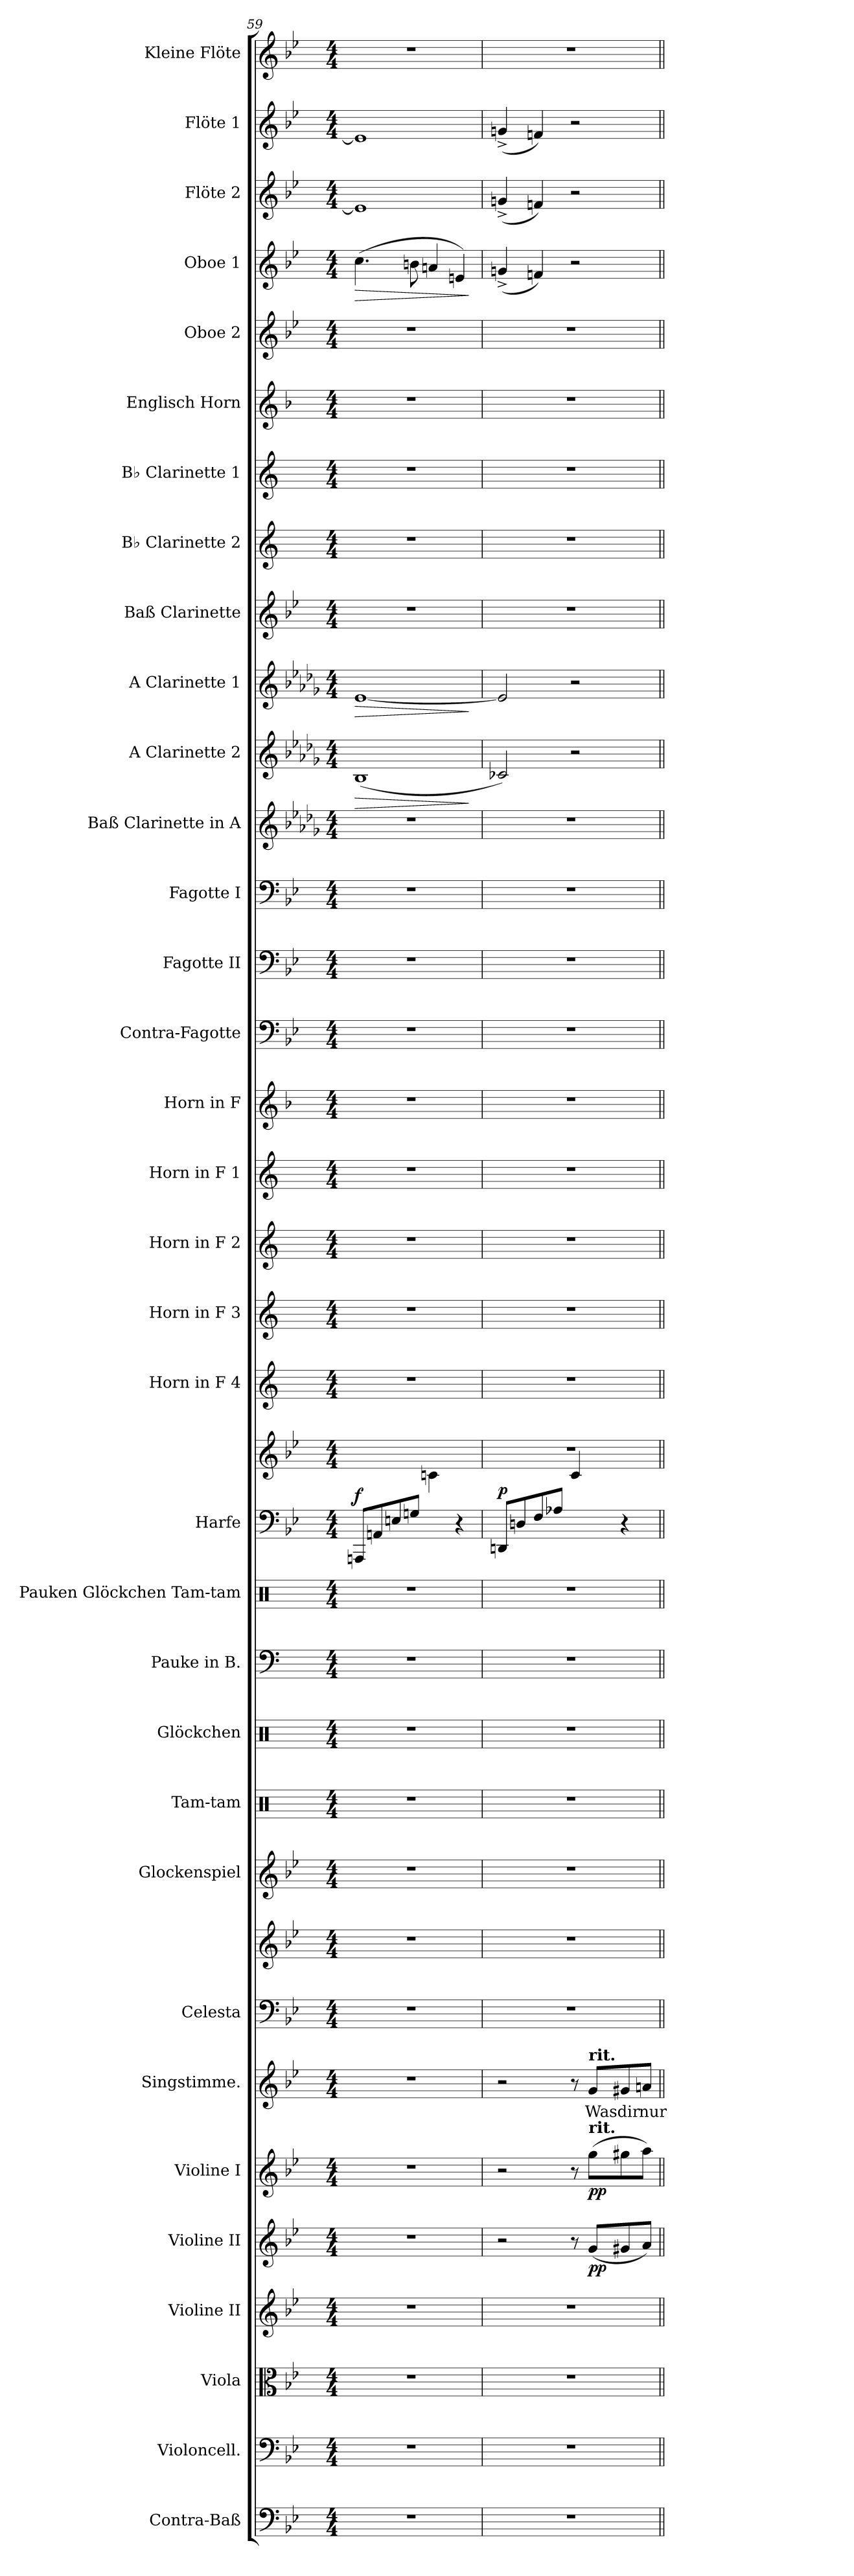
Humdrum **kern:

**kern	**kern	**kern	**kern	**kern	**dynam	**kern	**dynam	**kern	**text	**kern	**kern	**kern	**kern	**kern	**kern	**kern	**kern	**kern	**dynam	**kern	**kern	**kern	**kern	**kern	**kern	**kern	**kern	**kern	**kern	**dynam	**kern	**dynam	**kern	**kern	**kern	**kern	**kern	**kern	**dynam	**kern	**kern	**kern
*part34	*part33	*part32	*part31	*part30	*part30	*part29	*part29	*part28	*part28	*part27	*part27	*part26	*part25	*part24	*part23	*part22	*part21	*part21	*part21	*part20	*part19	*part18	*part17	*part16	*part15	*part14	*part13	*part12	*part11	*part11	*part10	*part10	*part9	*part8	*part7	*part6	*part5	*part4	*part4	*part3	*part2	*part1
*staff36	*staff35	*staff34	*staff33	*staff32	*staff32	*staff31	*staff31	*staff30	*staff30	*staff29	*staff28	*staff27	*staff26	*staff25	*staff24	*staff23	*staff22	*staff21	*staff21/22	*staff20	*staff19	*staff18	*staff17	*staff16	*staff15	*staff14	*staff13	*staff12	*staff11	*staff11	*staff10	*staff10	*staff9	*staff8	*staff7	*staff6	*staff5	*staff4	*staff4	*staff3	*staff2	*staff1
*I"Contra-Baß	*I"Violoncell.	*I"Viola	*I"Violine II	*I"Violine II	*	*I"Violine I	*	*I"Singstimme.	*	*I"Celesta	*	*I"Glockenspiel	*I"Tam-tam	*I"Glöckchen	*I"Pauke in B.	*I"Pauken  Glöckchen Tam-tam	*I"Harfe	*	*	*I"Horn in F 4	*I"Horn in F 3	*I"Horn in F 2	*I"Horn in F 1	*I"Horn in F	*I"Contra-Fagotte	*I"Fagotte II	*I"Fagotte I	*I"Baß Clarinette in A	*I"A Clarinette 2	*	*I"A Clarinette 1	*	*I"Baß Clarinette	*I"B♭ Clarinette 2	*I"B♭ Clarinette 1	*I"Englisch Horn	*I"Oboe 2	*I"Oboe 1	*	*I"Flöte 2	*I"Flöte 1	*I"Kleine Flöte
*I'C.-B.	*I'Vc.	*I'Vla.	*I'Vln. II	*I'Vln. II	*	*I'Vln. I	*	*I'Sgst.	*	*I'Cel.	*	*I'Glk.	*I'Tam-tam	*I'Gl.	*I'Pauke	*I'Tam-tam	*I'Hfe.	*	*	*I'Hn. 4	*I'Hn. 3	*I'Hn. 2	*I'Hn. 1	*	*I'C.-Fg.	*I'Fg. II	*I'Fg. I	*	*I'A Cl. 2	*	*I'A Cl. 1	*	*I'B. Cl.	*I'B♭ Cl. 2	*I'B♭ Cl. 1	*I'E. H.	*I'Ob. 2	*I'Ob. 1	*	*I'Fl. 2	*I'Fl. 1	*I'Kl. Fl.
*clefF4	*clefF4	*clefC3	*clefG2	*clefG2	*	*clefG2	*	*clefG2	*	*clefF4	*clefG2	*clefG2	*clefX	*clefX	*clefF4	*clefX	*clefF4	*clefG2	*	*clefG2	*clefG2	*clefG2	*clefG2	*clefG2	*clefF4	*clefF4	*clefF4	*clefG2	*clefG2	*	*clefG2	*	*clefG2	*clefG2	*clefG2	*clefG2	*clefG2	*clefG2	*	*clefG2	*clefG2	*clefG2
*ITrd7c12	*	*	*	*	*	*	*	*	*	*ITrd-7c-12	*ITrd-7c-12	*ITrd-14c-24	*	*	*	*	*	*	*	*ITrd4c7	*ITrd4c7	*ITrd4c7	*ITrd4c7	*ITrd4c7	*ITrd7c12	*	*	*ITrd2c3	*ITrd2c3	*	*ITrd2c3	*	*ITrd8c14	*ITrd1c2	*ITrd1c2	*ITrd4c7	*	*	*	*	*	*ITrd-7c-12
*k[b-e-]	*k[b-e-]	*k[b-e-]	*k[b-e-]	*k[b-e-]	*	*k[b-e-]	*	*k[b-e-]	*	*k[b-e-]	*k[b-e-]	*k[b-e-]	*k[]	*k[]	*k[]	*k[]	*k[b-e-]	*k[b-e-]	*	*k[b-]	*k[b-]	*k[b-]	*k[b-]	*k[b-e-]	*k[b-e-]	*k[b-e-]	*k[b-e-]	*k[b-e-]	*k[b-e-]	*	*k[b-e-]	*	*k[b-e-]	*k[b-e-]	*k[b-e-]	*k[b-e-]	*k[b-e-]	*k[b-e-]	*	*k[b-e-]	*k[b-e-]	*k[b-e-]
*M4/4	*M4/4	*M4/4	*M4/4	*M4/4	*	*M4/4	*	*M4/4	*	*M4/4	*M4/4	*M4/4	*M4/4	*M4/4	*M4/4	*M4/4	*M4/4	*M4/4	*	*M4/4	*M4/4	*M4/4	*M4/4	*M4/4	*M4/4	*M4/4	*M4/4	*M4/4	*M4/4	*	*M4/4	*	*M4/4	*M4/4	*M4/4	*M4/4	*M4/4	*M4/4	*	*M4/4	*M4/4	*M4/4
=59	=59	=59	=59	=59	=59	=59	=59	=59	=59	=59	=59	=59	=59	=59	=59	=59	=59	=59	=59	=59	=59	=59	=59	=59	=59	=59	=59	=59	=59	=59	=59	=59	=59	=59	=59	=59	=59	=59	=59	=59	=59	=59
*	*	*	*	*	*	*	*	*	*	*	*	*	*	*	*	*	*	*^	*	*	*	*	*	*	*	*	*	*	*	*	*	*	*	*	*	*	*	*	*	*	*	*
!	!	!	!	!	!	!	!	!	!	!	!	!	!	!	!	!	!	!	!	!LO:DY:a=2	!	!	!	!	!	!	!	!	!	!	!LO:HP:b	!	!LO:HP:b	!	!	!	!	!	!	!LO:HP:b	!	!	!
1r	1r	1r	1r	1r	.	1r	.	1r	.	1r	1r	1r	1r	1r	1r	1r	(8AAAn/L	1ryy	2ryy	f	1r	1r	1r	1r	1r	1r	1r	1r	1r	(1G	>	[1c	>	1r	1r	1r	1r	1r	(4.cc\	>	1e]	1e]	1r
.	.	.	.	.	.	.	.	.	.	.	.	.	.	.	.	.	8AAn/	.	.	.	.	.	.	.	.	.	.	.	.	.	.	.	.	.	.	.	.	.	.	.	.	.	.
.	.	.	.	.	.	.	.	.	.	.	.	.	.	.	.	.	8En/	.	.	.	.	.	.	.	.	.	.	.	.	.	.	.	.	.	.	.	.	.	.	.	.	.	.
.	.	.	.	.	.	.	.	.	.	.	.	.	.	.	.	.	8Gn/J	.	.	.	.	.	.	.	.	.	.	.	.	.	.	.	.	.	.	.	.	.	8bn\	.	.	.	.
.	.	.	.	.	.	.	.	.	.	.	.	.	.	.	.	.	4ryy	.	4cn\)	.	.	.	.	.	.	.	.	.	.	.	.	.	.	.	.	.	.	.	4an/	.	.	.	.
.	.	.	.	.	.	.	.	.	.	.	.	.	.	.	.	.	4r	.	4ryy	.	.	.	.	.	.	.	.	.	.	.	.	.	.	.	.	.	.	.	4en/)	.	.	.	.
*	*	*	*	*	*	*	*	*	*	*	*	*	*	*	*	*	*	*v	*v	*	*	*	*	*	*	*	*	*	*	*	*	*	*	*	*	*	*	*	*	*	*	*	*
.	.	.	.	.	.	.	.	.	.	.	.	.	.	.	.	.	.	.	.	.	.	.	.	.	.	.	.	.	.	]	.	]	.	.	.	.	.	.	]	.	.	.
!!LO:PB:g=z
=60	=60	=60	=60	=60	=60	=60	=60	=60	=60	=60	=60	=60	=60	=60	=60	=60	=60	=60	=60	=60	=60	=60	=60	=60	=60	=60	=60	=60	=60	=60	=60	=60	=60	=60	=60	=60	=60	=60	=60	=60	=60	=60
*	*	*	*	*	*	*	*	*	*	*	*	*	*	*	*	*	*	*^	*	*	*	*	*	*	*	*	*	*	*	*	*	*	*	*	*	*	*	*	*	*	*	*
!	!	!	!	!	!	!	!	!	!	!	!	!	!	!	!	!	!	!	!	!LO:DY:a=2	!	!	!	!	!	!	!	!	!	!	!	!	!	!	!	!	!	!	!	!	!	!	!
1r	1r	1r	1r	2r	.	2r	.	2r	.	1r	1r	1r	1r	1r	1r	1r	(8DDn/L	1r	2ryy	p	1r	1r	1r	1r	1r	1r	1r	1r	1r	2A-X/)	.	2c/]	.	1r	1r	1r	1r	1r	(4gn^/	.	(4gn^/	(4gn^/	1r
.	.	.	.	.	.	.	.	.	.	.	.	.	.	.	.	.	8Dn/	.	.	.	.	.	.	.	.	.	.	.	.	.	.	.	.	.	.	.	.	.	.	.	.	.	.
.	.	.	.	.	.	.	.	.	.	.	.	.	.	.	.	.	8F/	.	.	.	.	.	.	.	.	.	.	.	.	.	.	.	.	.	.	.	.	.	4fn/)	.	4fn/)	4fn/)	.
.	.	.	.	.	.	.	.	.	.	.	.	.	.	.	.	.	8A-X/J	.	.	.	.	.	.	.	.	.	.	.	.	.	.	.	.	.	.	.	.	.	.	.	.	.	.
.	.	.	.	8r	.	8r	.	8r	.	.	.	.	.	.	.	.	4ryy	.	4c/)	.	.	.	.	.	.	.	.	.	.	2r	.	2r	.	.	.	.	.	.	2r	.	2r	2r	.
!	!	!	!	!	!	!	!	!LO:TX:a:B:t=rit.	!	!	!	!	!	!	!	!	!	!	!	!	!	!	!	!	!	!	!	!	!	!	!	!	!	!	!	!	!	!	!	!	!	!	!
!	!	!	!	!	!	!LO:TX:a:B:t=rit.	!	!	!	!	!	!	!	!	!	!	!	!	!	!	!	!	!	!	!	!	!	!	!	!	!	!	!	!	!	!	!	!	!	!	!	!	!
!	!	!	!	!	!LO:DY:b	!	!LO:DY:b	!	!LO:LY:b	!	!	!	!	!	!	!	!	!	!	!	!	!	!	!	!	!	!	!	!	!	!	!	!	!	!	!	!	!	!	!	!	!	!
.	.	.	.	(8g/L	pp	(8gg\L	pp	8g/L	Was	.	.	.	.	.	.	.	.	.	.	.	.	.	.	.	.	.	.	.	.	.	.	.	.	.	.	.	.	.	.	.	.	.	.
!	!	!	!	!	!	!	!	!	!LO:LY:b	!	!	!	!	!	!	!	!	!	!	!	!	!	!	!	!	!	!	!	!	!	!	!	!	!	!	!	!	!	!	!	!	!	!
.	.	.	.	8g#X/	.	8gg#X\	.	8g#X/	dir	.	.	.	.	.	.	.	4r	.	4ryy	.	.	.	.	.	.	.	.	.	.	.	.	.	.	.	.	.	.	.	.	.	.	.	.
!	!	!	!	!	!	!	!	!	!LO:LY:b	!	!	!	!	!	!	!	!	!	!	!	!	!	!	!	!	!	!	!	!	!	!	!	!	!	!	!	!	!	!	!	!	!	!
.	.	.	.	8a/J)	.	8aa\J)	.	8an/J	nur	.	.	.	.	.	.	.	.	.	.	.	.	.	.	.	.	.	.	.	.	.	.	.	.	.	.	.	.	.	.	.	.	.	.
*	*	*	*	*	*	*	*	*	*	*	*	*	*	*	*	*	*	*v	*v	*	*	*	*	*	*	*	*	*	*	*	*	*	*	*	*	*	*	*	*	*	*	*	*
=||	=||	=||	=||	=||	=||	=||	=||	=||	=||	=||	=||	=||	=||	=||	=||	=||	=||	=||	=||	=||	=||	=||	=||	=||	=||	=||	=||	=||	=||	=||	=||	=||	=||	=||	=||	=||	=||	=||	=||	=||	=||	=||
*-	*-	*-	*-	*-	*-	*-	*-	*-	*-	*-	*-	*-	*-	*-	*-	*-	*-	*-	*-	*-	*-	*-	*-	*-	*-	*-	*-	*-	*-	*-	*-	*-	*-	*-	*-	*-	*-	*-	*-	*-	*-	*-
